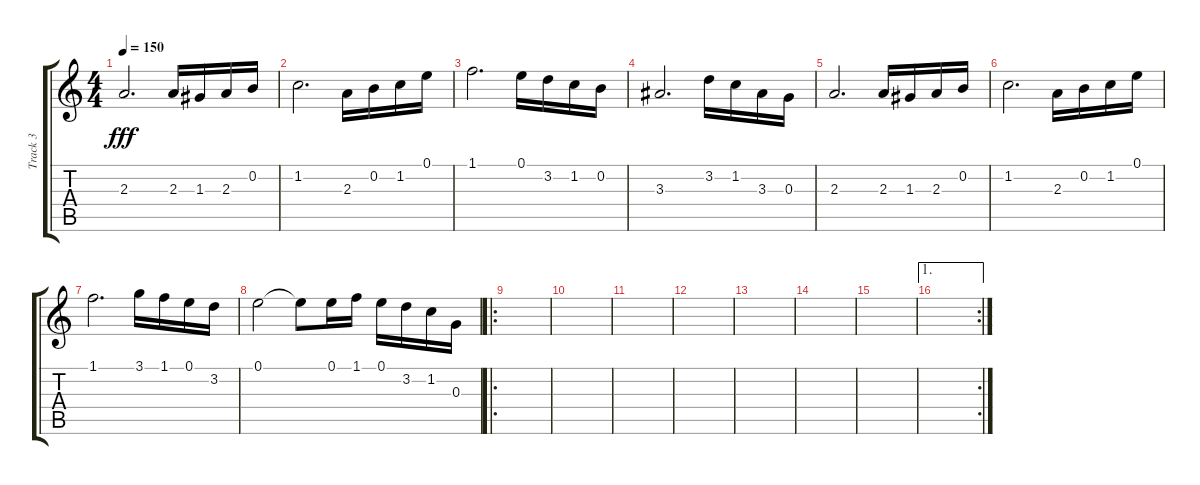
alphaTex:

\track ("Track 3" "Track 3") {instrument pizzicatostrings}
\staff {score tabs}
\tuning (E5 B4 G4 D4 A3 E3) {hide}
\ts (4 4)
\tempo 150
\clef g2
\ks c
2.3.2{d dy fff} 2.3.16 1.3.16 2.3.16 0.2.16 |
1.2.2{d} 2.3.16 0.2.16 1.2.16 0.1.16 |
1.1.2{d} 0.1.16 3.2.16 1.2.16 0.2.16 |
3.3.2{d} 3.2.16 1.2.16 3.3.16 0.3.16 |
2.3.2{d} 2.3.16 1.3.16 2.3.16 0.2.16 |
1.2.2{d} 2.3.16 0.2.16 1.2.16 0.1.16 |
1.1.2{d} 3.1.16 1.1.16 0.1.16 3.2.16 |
0.1.2 0.1{t}.8 0.1.16 1.1.16 0.1.16 3.2.16 1.2.16 0.3.16 |
\ro
|
|
|
|
|
|
|
\ae 1
\rc 2
